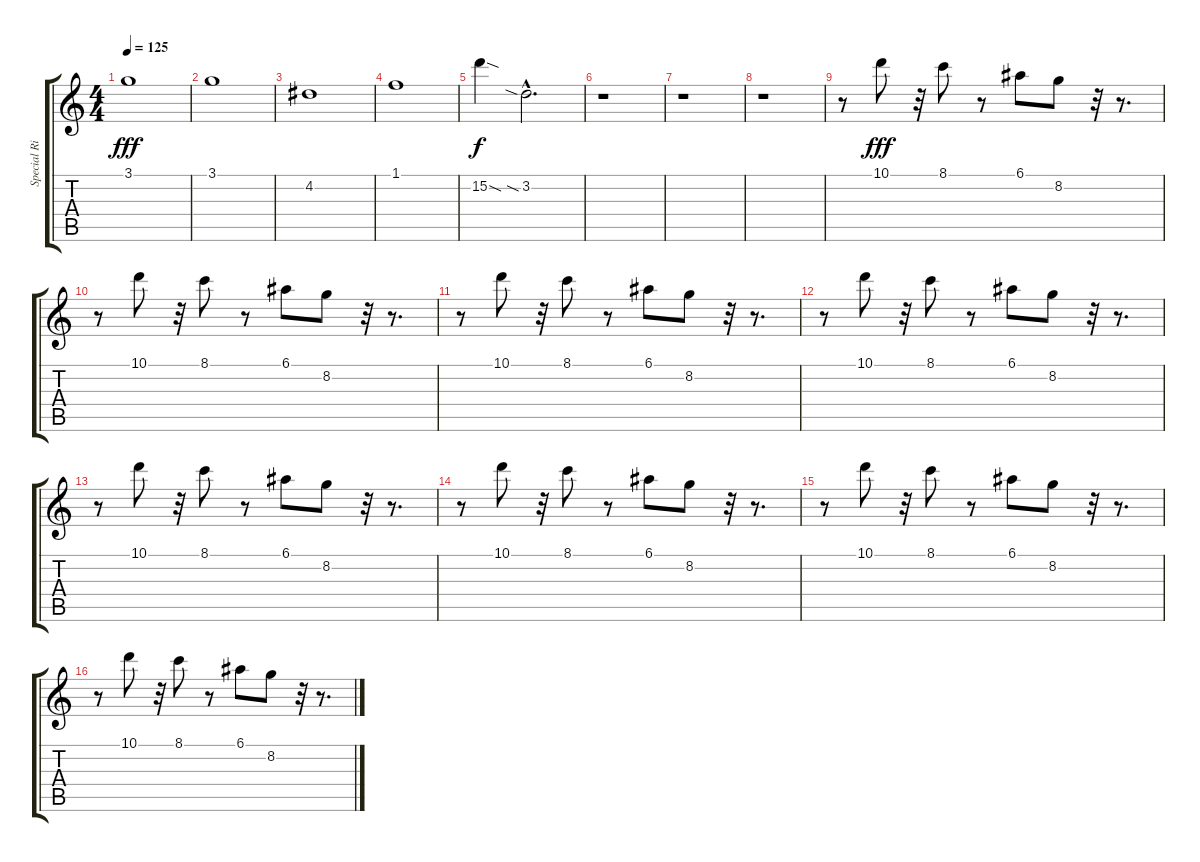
\track ("Special Riffs" "Special Ri") {instrument distortionguitar}
\staff {score tabs}
\tuning (E4 B3 G3 D3 A2 E2) {hide}
\ts (4 4)
\tempo 125
\clef g2
\ks c
3.1.1{dy fff} |
3.1.1 |
4.2.1 |
1.1.1 |
15.2{sod}.4{dy f} 3.2{sia hac}.2{d} |
r.1 |
r.1 |
r.1 |
r.8 10.1.8{dy fff} r.32 8.1.8 r.8 6.1.8 8.2.8 r.32 r.8{d} |
r.8 10.1.8 r.32 8.1.8 r.8 6.1.8 8.2.8 r.32 r.8{d} |
r.8 10.1.8 r.32 8.1.8 r.8 6.1.8 8.2.8 r.32 r.8{d} |
r.8 10.1.8 r.32 8.1.8 r.8 6.1.8 8.2.8 r.32 r.8{d} |
r.8 10.1.8 r.32 8.1.8 r.8 6.1.8 8.2.8 r.32 r.8{d} |
r.8 10.1.8 r.32 8.1.8 r.8 6.1.8 8.2.8 r.32 r.8{d} |
r.8 10.1.8 r.32 8.1.8 r.8 6.1.8 8.2.8 r.32 r.8{d} |
r.8 10.1.8 r.32 8.1.8 r.8 6.1.8 8.2.8 r.32 r.8{d}
